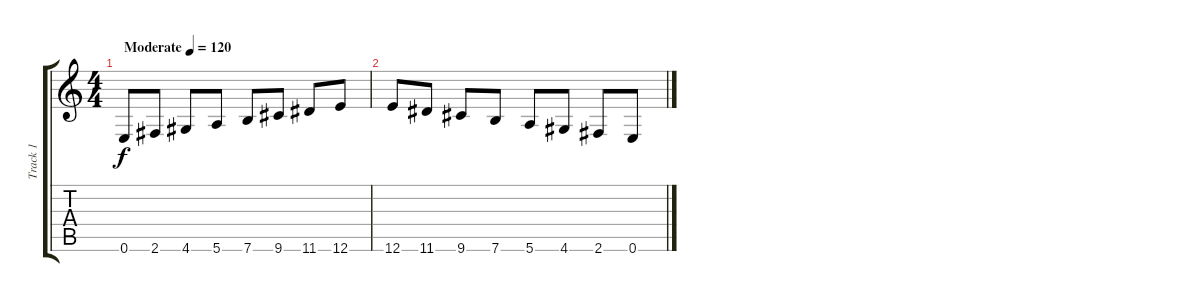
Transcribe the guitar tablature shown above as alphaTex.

\track ("Track 1" "Track 1") {instrument acousticguitarsteel}
\staff {score tabs}
\tuning (E4 B3 G3 D3 A2 E2) {hide}
\ts (4 4)
\tempo (120 "Moderate")
\clef g2
\ks c
0.6.8{dy f instrument acousticguitarsteel} 2.6.8 4.6.8 5.6.8 7.6.8 9.6.8 11.6.8 12.6.8 |
12.6.8 11.6.8 9.6.8 7.6.8 5.6.8 4.6.8 2.6.8 0.6.8
